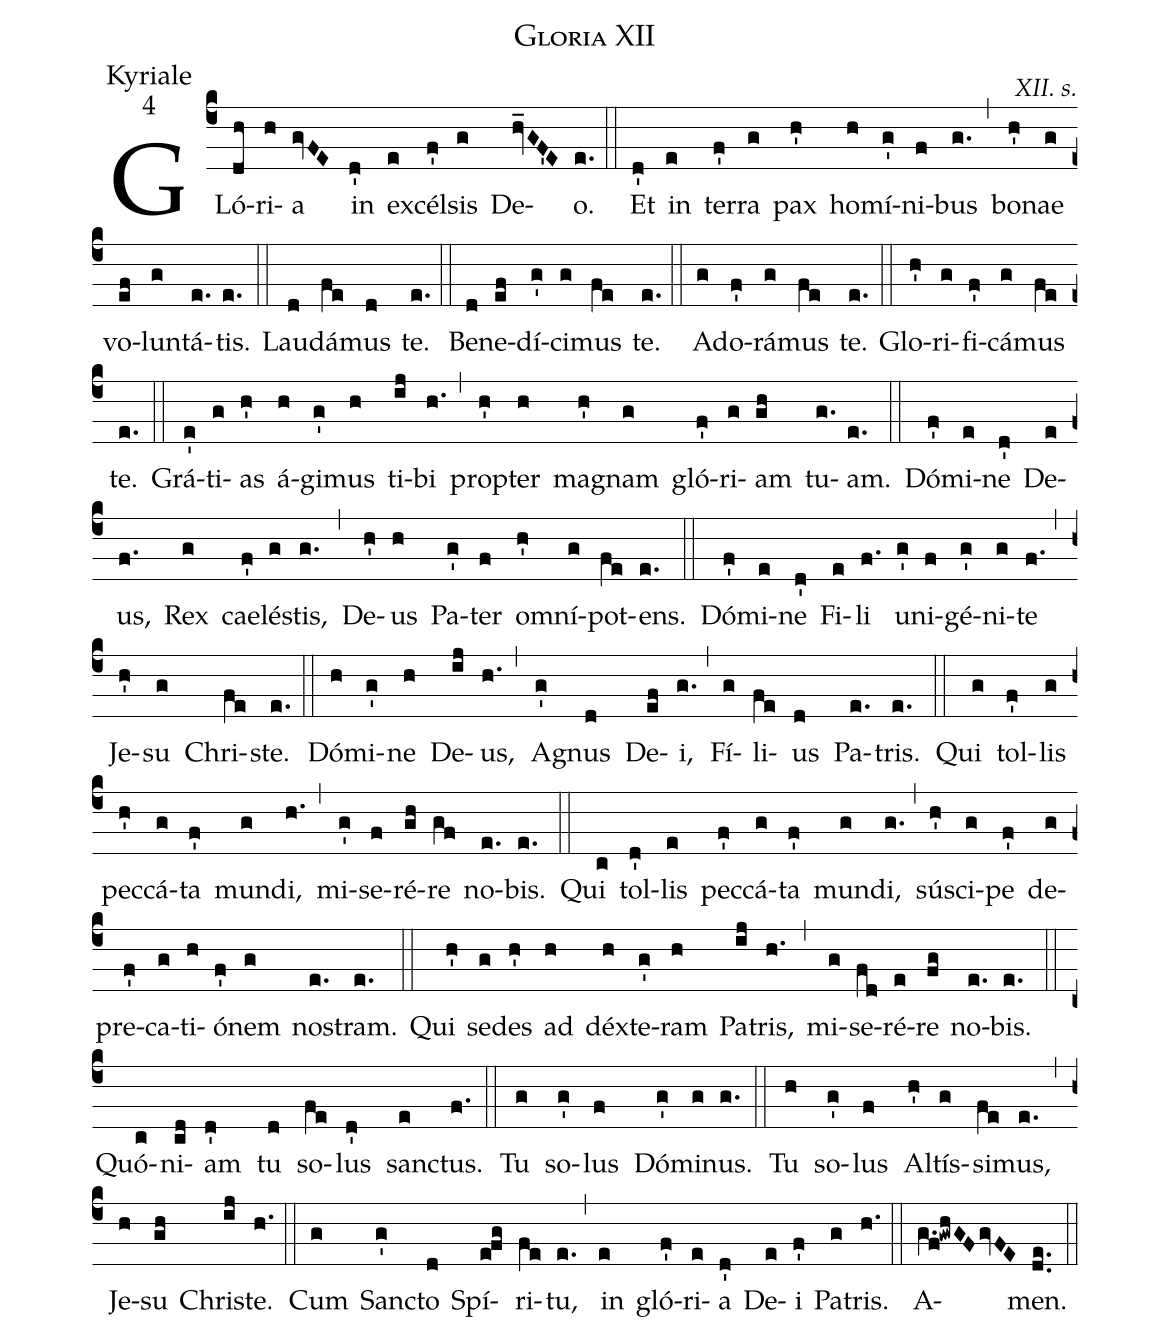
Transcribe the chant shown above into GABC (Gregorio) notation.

name:Gloria XII;
office-part:Kyriale;
mode:4;
commentary:XII. s.;
%%
(c4) GLó(dh)ri(h)a(gvFE) in(d') ex(e)cél(f')sis(g) De(hv_GF'E)o.(e.) (::) Et(d') in(e) ter(f')ra(g) pax(h') ho(h)mí(g')ni(f)bus(g.) (,) bo(h')nae(g) vo(ef)lun(g)tá(e.)tis.(e.) (::) Lau(d)dá(fe)mus(d) te.(e.) (::) Be(d)ne(ef)dí(g')ci(g)mus(fe) te.(e.) (::) Ad(g)o(f')rá(g)mus(fe) te.(e.) (::) Glo(h')ri(g)fi(f')cá(g)mus(fe) te.(e.) (::) Grá(e')ti(g)as(h') á(h)gi(g')mus(h) ti(ij)bi(h.) (,) pro(h')pter(h) ma(h')gnam(g) gló(f')ri(g)am(gh) tu(g.)am.(e.) (::) Dó(f')mi(e)ne(d') De(e)us,(f.) Rex(g) cae(f')lé(g)stis,(g.) (,) De(h')us(h) Pa(g')ter(f) o(h')mní(g)pot(fe)ens.(e.) (::) Dó(f')mi(e)ne(d') Fi(e)li(f.) u(g')ni(f)gé(g')ni(g)te(f.) (,) Je(h')su(g) Chri(fe)ste.(e.) (::) Dó(h)mi(g')ne(h) De(ij)us,(h.) (,) A(g')gnus(d) De(ef)i,(g.) (,) Fí(g)li(fe)us(d) Pa(e.)tris.(e.) (::) Qui(g) tol(f')lis(g) pec(h')cá(g)ta(f') mun(g)di,(h.) (,) mi(g')se(f)ré(gh)re(gf) no(e.)bis.(e.) (::) Qui(c) tol(d')lis(e) pec(f')cá(g)ta(f') mun(g)di,(g.) (,) sús(h')ci(g)pe(f') de(g)pre(f')ca(g)ti(h)ó(f')nem(g) no(e.)stram.(e.) (::) Qui(h') se(g)des(h') ad(h) déx(h)te(g')ram(h) Pa(ij)tris,(h.) (,) mi(g)se(fd)ré(e)re(fg) no(e.)bis.(e.) (::) Quó(c)ni(cd)am(d') tu(d) so(fe)lus(d') san(e)ctus.(f.) (::) Tu(g) so(g')lus(f) Dó(g')mi(g)nus.(g.) (::) Tu(h) so(g')lus(f) Al(h')tís(g)si(fe)mus,(e.) (,) Je(h)su(gh) Chri(ij)ste.(h.) (::) Cum(g) San(g')cto(d) Spí(efg)ri(fe)tu,(e.) (,) in(e) gló(f')ri(e)a(d') De(e)i(f') Pa(g)tris.(h.) (::) A(g.f!gwhGFgvFE)men.(de..) (::)
